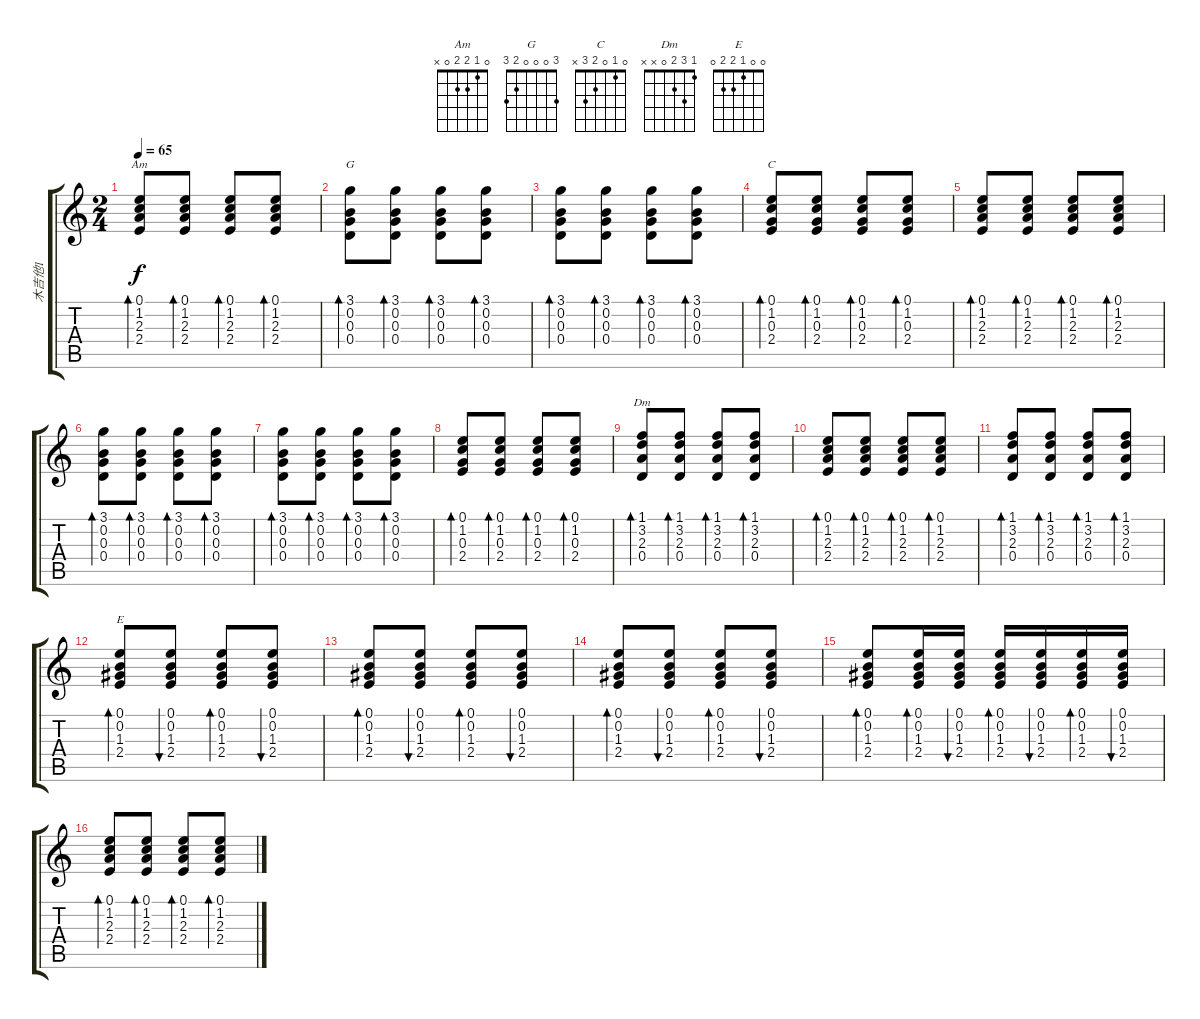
\track ("木吉他1" "木吉他1") {instrument acousticguitarnylon}
\staff {score tabs}
\tuning (E4 B3 G3 D3 A2 E2) {hide}
\chord ("Am" 0 1 2 2 0 x)
\chord ("G" 3 0 0 0 2 3)
\chord ("C" 0 1 0 2 3 x)
\chord ("Dm" 1 3 2 0 x x)
\chord ("E" 0 0 1 2 2 0)
\ts (2 4)
\tempo 65
\clef g2
\ks c
(0.1 1.2 2.3 2.4).8{bd 30 ch "Am" dy f volume 7 instrument acousticguitarsteel} (0.1 1.2 2.3 2.4).8{bd 30} (0.1 1.2 2.3 2.4).8{bd 30} (0.1 1.2 2.3 2.4).8{bd 30} |
(3.1 0.2 0.3 0.4).8{bd 30 ch "G"} (3.1 0.2 0.3 0.4).8{bd 30} (3.1 0.2 0.3 0.4).8{bd 30} (3.1 0.2 0.3 0.4).8{bd 30} |
(3.1 0.2 0.3 0.4).8{bd 30} (3.1 0.2 0.3 0.4).8{bd 30} (3.1 0.2 0.3 0.4).8{bd 30} (3.1 0.2 0.3 0.4).8{bd 30} |
(0.1 1.2 0.3 2.4).8{bd 30 ch "C"} (0.1 1.2 0.3 2.4).8{bd 30} (0.1 1.2 0.3 2.4).8{bd 30} (0.1 1.2 0.3 2.4).8{bd 30} |
(0.1 1.2 2.3 2.4).8{bd 30} (0.1 1.2 2.3 2.4).8{bd 30} (0.1 1.2 2.3 2.4).8{bd 30} (0.1 1.2 2.3 2.4).8{bd 30} |
(3.1 0.2 0.3 0.4).8{bd 30} (3.1 0.2 0.3 0.4).8{bd 30} (3.1 0.2 0.3 0.4).8{bd 30} (3.1 0.2 0.3 0.4).8{bd 30} |
(3.1 0.2 0.3 0.4).8{bd 30} (3.1 0.2 0.3 0.4).8{bd 30} (3.1 0.2 0.3 0.4).8{bd 30} (3.1 0.2 0.3 0.4).8{bd 30} |
(0.1 1.2 0.3 2.4).8{bd 30} (0.1 1.2 0.3 2.4).8{bd 30} (0.1 1.2 0.3 2.4).8{bd 30} (0.1 1.2 0.3 2.4).8{bd 30} |
(1.1 3.2 2.3 0.4).8{bd 30 ch "Dm"} (1.1 3.2 2.3 0.4).8{bd 30} (1.1 3.2 2.3 0.4).8{bd 30} (1.1 3.2 2.3 0.4).8{bd 30} |
(0.1 1.2 2.3 2.4).8{bd 30} (0.1 1.2 2.3 2.4).8{bd 30} (0.1 1.2 2.3 2.4).8{bd 30} (0.1 1.2 2.3 2.4).8{bd 30} |
(1.1 3.2 2.3 0.4).8{bd 30} (1.1 3.2 2.3 0.4).8{bd 30} (1.1 3.2 2.3 0.4).8{bd 30} (1.1 3.2 2.3 0.4).8{bd 30} |
(0.1 0.2 1.3 2.4).8{bd 30 ch "E"} (0.1 0.2 1.3 2.4).8{bu 30} (0.1 0.2 1.3 2.4).8{bd 30} (0.1 0.2 1.3 2.4).8{bu 30} |
(0.1 0.2 1.3 2.4).8{bd 30} (0.1 0.2 1.3 2.4).8{bu 30} (0.1 0.2 1.3 2.4).8{bd 30} (0.1 0.2 1.3 2.4).8{bu 30} |
(0.1 0.2 1.3 2.4).8{bd 30} (0.1 0.2 1.3 2.4).8{bu 30} (0.1 0.2 1.3 2.4).8{bd 30} (0.1 0.2 1.3 2.4).8{bu 30} |
(0.1 0.2 1.3 2.4).8{bd 30 volume 10} (0.1 0.2 1.3 2.4).16{bd 60} (0.1 0.2 1.3 2.4).16{bu 60} (0.1 0.2 1.3 2.4).16{bd 60} (0.1 0.2 1.3 2.4).16{bu 60} (0.1 0.2 1.3 2.4).16{bd 60} (0.1 0.2 1.3 2.4).16{bu 60} |
(0.1 1.2 2.3 2.4).8{bd 30 volume 7} (0.1 1.2 2.3 2.4).8{bd 30} (0.1 1.2 2.3 2.4).8{bd 30} (0.1 1.2 2.3 2.4).8{bd 30}
